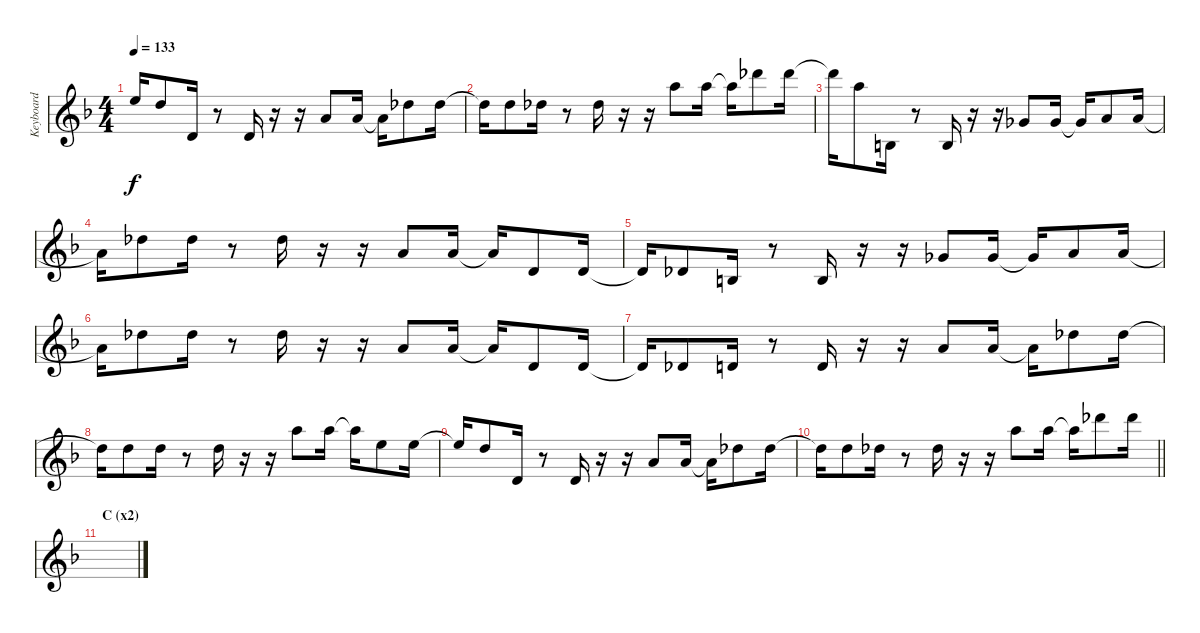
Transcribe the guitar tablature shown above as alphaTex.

\track ("Keyboard" "Keyboard") {instrument electricguitarmuted}
\staff {score}
\tuning (Db4 Ab3 E3 B2 Gb2 Db2) {hide}
\ts (4 4)
\tempo 133
\clef g2
\ks f
12.3{t}.16{dy f} 10.3{pm}.8 8.5{pm}.16 r.8 8.5{pm}.16 r.16 r.16 10.4{pm}.8 10.4{pm}.16 10.4{pm t}.16 9.3{pm}.8 9.3{pm}.16 |
9.3{t}.16 10.3{pm}.8 9.3{pm}.16 r.8 9.3{pm}.16 r.16 r.16 13.2{pm}.8 13.2{pm}.16 13.2{t}.16 12.1{pm}.8 12.1{pm}.16 |
12.1{t}.16 13.2{pm}.8 5.5{pm}.16 r.8 5.5{pm}.16 r.16 r.16 7.4{pm}.8 7.4{pm}.16 7.4{pm t}.16 10.4{pm}.8 10.4{pm}.16 |
10.4{t}.16 9.3{pm}.8 9.3{pm}.16 r.8 9.3{pm}.16 r.16 r.16 10.4{pm}.8 10.4{pm}.16 10.4{pm t}.16 8.5{pm}.8 8.5{pm}.16 |
8.5{t}.16 7.5{pm}.8 5.5{pm}.16 r.8 5.5{pm}.16 r.16 r.16 7.4{pm}.8 7.4{pm}.16 7.4{pm t}.16 10.4{pm}.8 10.4{pm}.16 |
10.4{t}.16 9.3{pm}.8 9.3{pm}.16 r.8 9.3{pm}.16 r.16 r.16 10.4{pm}.8 10.4{pm}.16 10.4{pm t}.16 8.5{pm}.8 8.5{pm}.16 |
8.5{t}.16 7.5{pm}.8 8.5{pm}.16 r.8 8.5{pm}.16 r.16 r.16 10.4{pm}.8 10.4{pm}.16 10.4{pm t}.16 9.3{pm}.8 9.3{pm}.16 |
9.3{t}.16 10.3{pm}.8 10.3{pm}.16 r.8 10.3{pm}.16 r.16 r.16 13.2{pm}.8 13.2{pm}.16 13.2{t}.16 12.3{pm}.8 12.3{pm}.16 |
12.3{t}.16 10.3{pm}.8 8.5{pm}.16 r.8 8.5{pm}.16 r.16 r.16 10.4{pm}.8 10.4{pm}.16 10.4{pm t}.16 9.3{pm}.8 9.3{pm}.16 |
\barLineRight lightlight
9.3{t}.16 10.3{pm}.8 9.3{pm}.16 r.8 9.3{pm}.16 r.16 r.16 13.2{pm}.8 13.2{pm}.16 13.2{t}.16 12.1{pm}.8 12.1{pm}.16 |
\section ("" "C (x2)")
